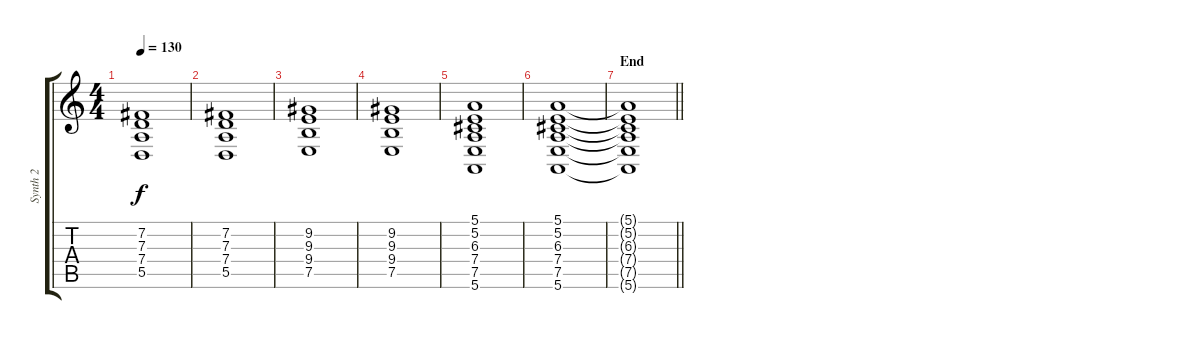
\track ("Synth 2" "Synth 2") {instrument pad8sweep}
\staff {score tabs}
\tuning (E4 B3 G3 D3 A2 E2) {hide}
\ts (4 4)
\tempo 130
\clef g2
\ks c
(7.2 7.3 7.4 5.5).1{dy f} |
(7.2 7.3 7.4 5.5).1 |
(9.2 9.3 9.4 7.5).1 |
(9.2 9.3 9.4 7.5).1 |
(5.1 5.2 6.3 7.4 7.5 5.6).1 |
(5.1 5.2 6.3 7.4 7.5 5.6).1 |
\section ("" "End")
\barLineRight lightlight
(5.1{t} 5.2{t} 6.3{t} 7.4{t} 7.5{t} 5.6{t}).1
